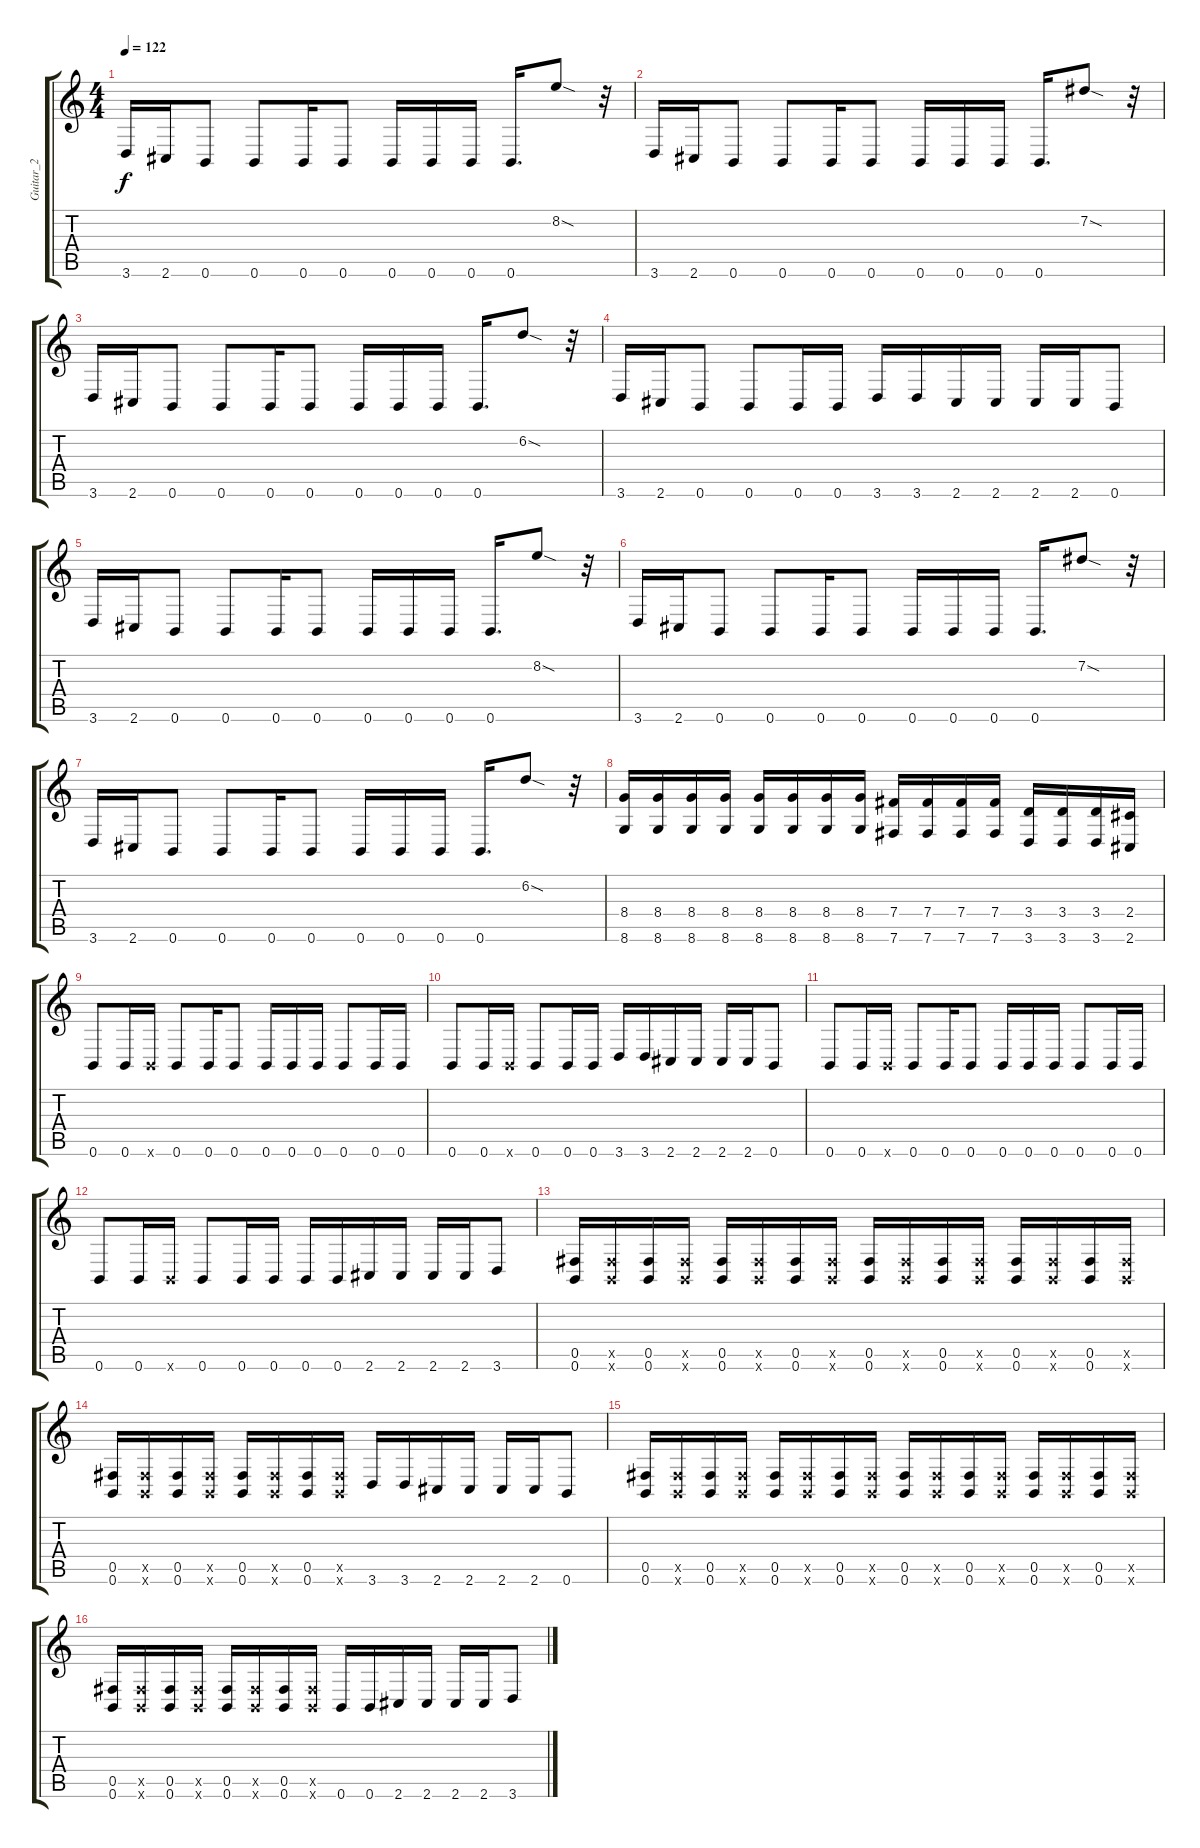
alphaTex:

\track ("Guitar_2" "Guitar_2") {instrument distortionguitar}
\staff {score tabs}
\tuning (Db4 Ab3 E3 B2 Gb2 B1) {hide}
\ts (4 4)
\tempo 122
\clef g2
\ks c
3.6.16{dy f instrument distortionguitar} 2.6.16 0.6.8 0.6.8 0.6.16 0.6.8 0.6.16 0.6.16 0.6.16 0.6.16{d} 8.2{sod}.8 r.32 |
3.6.16 2.6.16 0.6.8 0.6.8 0.6.16 0.6.8 0.6.16 0.6.16 0.6.16 0.6.16{d} 7.2{sod}.8 r.32 |
3.6.16 2.6.16 0.6.8 0.6.8 0.6.16 0.6.8 0.6.16 0.6.16 0.6.16 0.6.16{d} 6.2{sod}.8 r.32 |
3.6.16 2.6.16 0.6.8 0.6.8 0.6.16 0.6.16 3.6.16 3.6.16 2.6.16 2.6.16 2.6.16 2.6.16 0.6.8 |
3.6.16 2.6.16 0.6.8 0.6.8 0.6.16 0.6.8 0.6.16 0.6.16 0.6.16 0.6.16{d} 8.2{sod}.8 r.32 |
3.6.16 2.6.16 0.6.8 0.6.8 0.6.16 0.6.8 0.6.16 0.6.16 0.6.16 0.6.16{d} 7.2{sod}.8 r.32 |
3.6.16 2.6.16 0.6.8 0.6.8 0.6.16 0.6.8 0.6.16 0.6.16 0.6.16 0.6.16{d} 6.2{sod}.8 r.32 |
(8.4 8.6).16 (8.4 8.6).16 (8.4 8.6).16 (8.4 8.6).16 (8.4 8.6).16 (8.4 8.6).16 (8.4 8.6).16 (8.4 8.6).16 (7.4 7.6).16 (7.4 7.6).16 (7.4 7.6).16 (7.4 7.6).16 (3.4 3.6).16 (3.4 3.6).16 (3.4 3.6).16 (2.4 2.6).16 |
0.6.8 0.6.16 0.6{x}.16 0.6.8 0.6.16 0.6.8 0.6.16 0.6.16 0.6.16 0.6.8 0.6.16 0.6.16 |
0.6.8 0.6.16 0.6{x}.16 0.6.8 0.6.16 0.6.16 3.6.16 3.6.16 2.6.16 2.6.16 2.6.16 2.6.16 0.6.8 |
0.6.8 0.6.16 0.6{x}.16 0.6.8 0.6.16 0.6.8 0.6.16 0.6.16 0.6.16 0.6.8 0.6.16 0.6.16 |
0.6.8 0.6.16 0.6{x}.16 0.6.8 0.6.16 0.6.16 0.6.16 0.6.16 2.6.16 2.6.16 2.6.16 2.6.16 3.6.8 |
(0.5 0.6).16 (0.5{x} 0.6{x}).16 (0.5 0.6).16 (0.5{x} 0.6{x}).16 (0.5 0.6).16 (0.5{x} 0.6{x}).16 (0.5 0.6).16 (0.5{x} 0.6{x}).16 (0.5 0.6).16 (0.5{x} 0.6{x}).16 (0.5 0.6).16 (0.5{x} 0.6{x}).16 (0.5 0.6).16 (0.5{x} 0.6{x}).16 (0.5 0.6).16 (0.5{x} 0.6{x}).16 |
(0.5 0.6).16 (0.5{x} 0.6{x}).16 (0.5 0.6).16 (0.5{x} 0.6{x}).16 (0.5 0.6).16 (0.5{x} 0.6{x}).16 (0.5 0.6).16 (0.5{x} 0.6{x}).16 3.6.16 3.6.16 2.6.16 2.6.16 2.6.16 2.6.16 0.6.8 |
(0.5 0.6).16 (0.5{x} 0.6{x}).16 (0.5 0.6).16 (0.5{x} 0.6{x}).16 (0.5 0.6).16 (0.5{x} 0.6{x}).16 (0.5 0.6).16 (0.5{x} 0.6{x}).16 (0.5 0.6).16 (0.5{x} 0.6{x}).16 (0.5 0.6).16 (0.5{x} 0.6{x}).16 (0.5 0.6).16 (0.5{x} 0.6{x}).16 (0.5 0.6).16 (0.5{x} 0.6{x}).16 |
(0.5 0.6).16 (0.5{x} 0.6{x}).16 (0.5 0.6).16 (0.5{x} 0.6{x}).16 (0.5 0.6).16 (0.5{x} 0.6{x}).16 (0.5 0.6).16 (0.5{x} 0.6{x}).16 0.6.16 0.6.16 2.6.16 2.6.16 2.6.16 2.6.16 3.6.8
